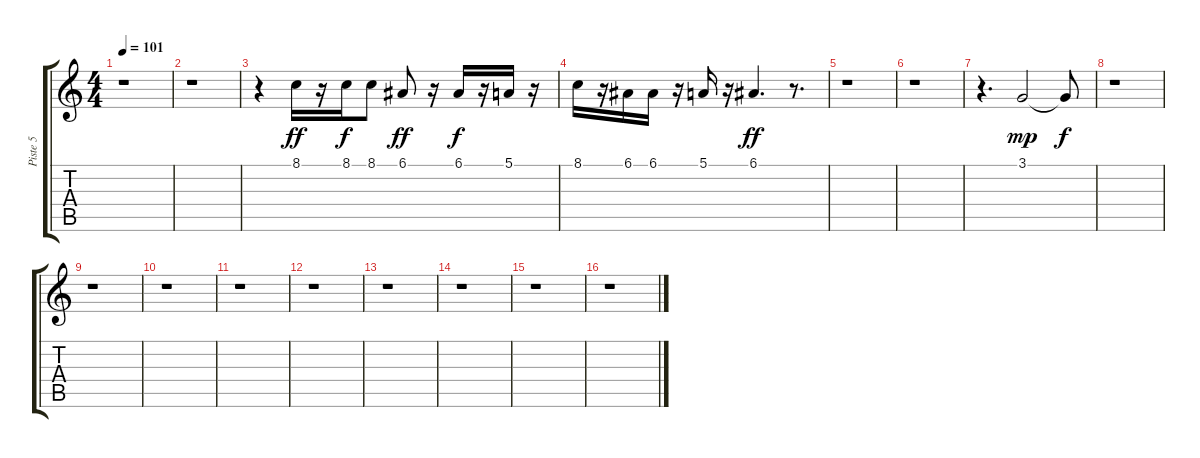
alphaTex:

\track ("Piste 5" "Piste 5") {instrument voiceoohs}
\staff {score tabs}
\tuning (E4 B3 G3 D3 A2 E2) {hide}
\ts (4 4)
\tempo 101
\clef g2
\ks c
r.1{dy ff} |
r.1 |
r.4 8.1.16 r.16 8.1.16{dy f} 8.1.8 6.1.8{dy ff} r.16 6.1.16{dy f} r.16 5.1.16 r.16 |
8.1.16 r.16 6.1.16 6.1.16 r.16 5.1.16 r.16 6.1.4{d dy ff} r.8{d} |
r.1 |
r.1 |
r.4{d} 3.1.2{dy mp} 3.1{t}.8{dy f} |
r.1 |
r.1 |
r.1 |
r.1 |
r.1 |
r.1 |
r.1 |
r.1 |
r.1
